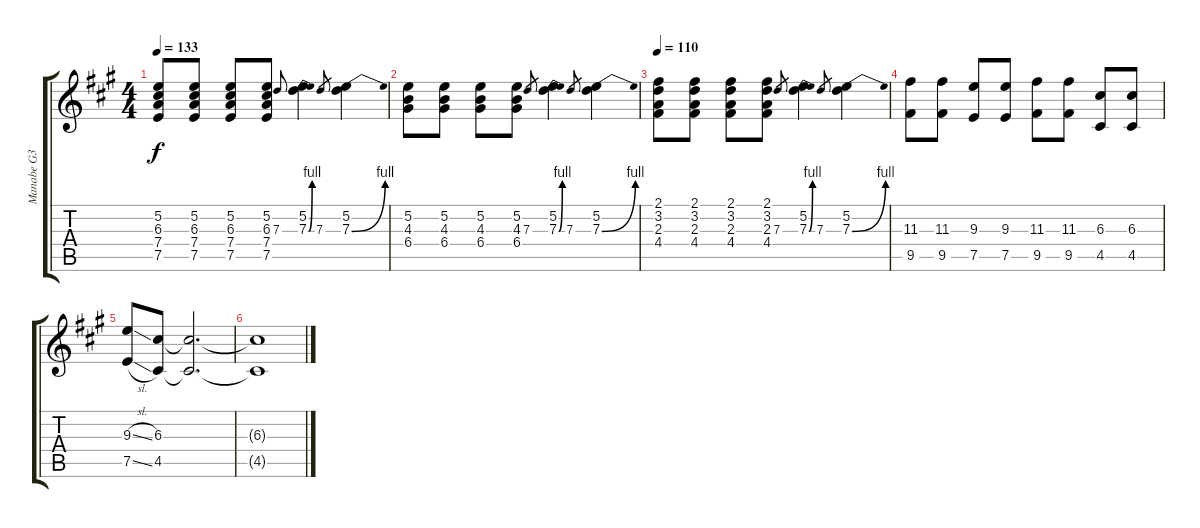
\track ("Manabe G3" "Manabe G3") {instrument overdrivenguitar}
\staff {score tabs}
\tuning (E4 B3 G3 D3 A2 E2) {hide}
\ts (4 4)
\tempo 133
\clef g2
\ks a
(5.2 6.3 7.4 7.5).8{dy f} (5.2 6.3 7.4 7.5).8 (5.2 6.3 7.4 7.5).8 (5.2 6.3 7.4 7.5).8 7.3.8{gr onbeat} (5.2 7.3{be (bend 0 0 60 4)}).4 7.3.8{gr} (5.2 7.3{be (bend 0 0 60 4)}).4 |
(5.2 4.3 6.4).8 (5.2 4.3 6.4).8 (5.2 4.3 6.4).8 (5.2 4.3 6.4).8 7.3.8{gr} (5.2 7.3{be (bend 0 0 60 4)}).4 7.3.8{gr} (5.2 7.3{be (bend 0 0 60 4)}).4 |
\tempo 110
(2.1 3.2 2.3 4.4).8 (2.1 3.2 2.3 4.4).8 (2.1 3.2 2.3 4.4).8 (2.1 3.2 2.3 4.4).8 7.3.8{gr} (5.2 7.3{be (bend 0 0 60 4)}).4 7.3.8{gr} (5.2 7.3{be (bend 0 0 60 4)}).4 |
(11.3 9.5).8 (11.3 9.5).8 (9.3 7.5).8 (9.3 7.5).8 (11.3 9.5).8 (11.3 9.5).8 (6.3 4.5).8 (6.3 4.5).8 |
(9.3{sl} 7.5{sl}).8 (6.3 4.5).8 (6.3{t} 4.5{t}).2{d} |
(6.3{t} 4.5{t}).1
